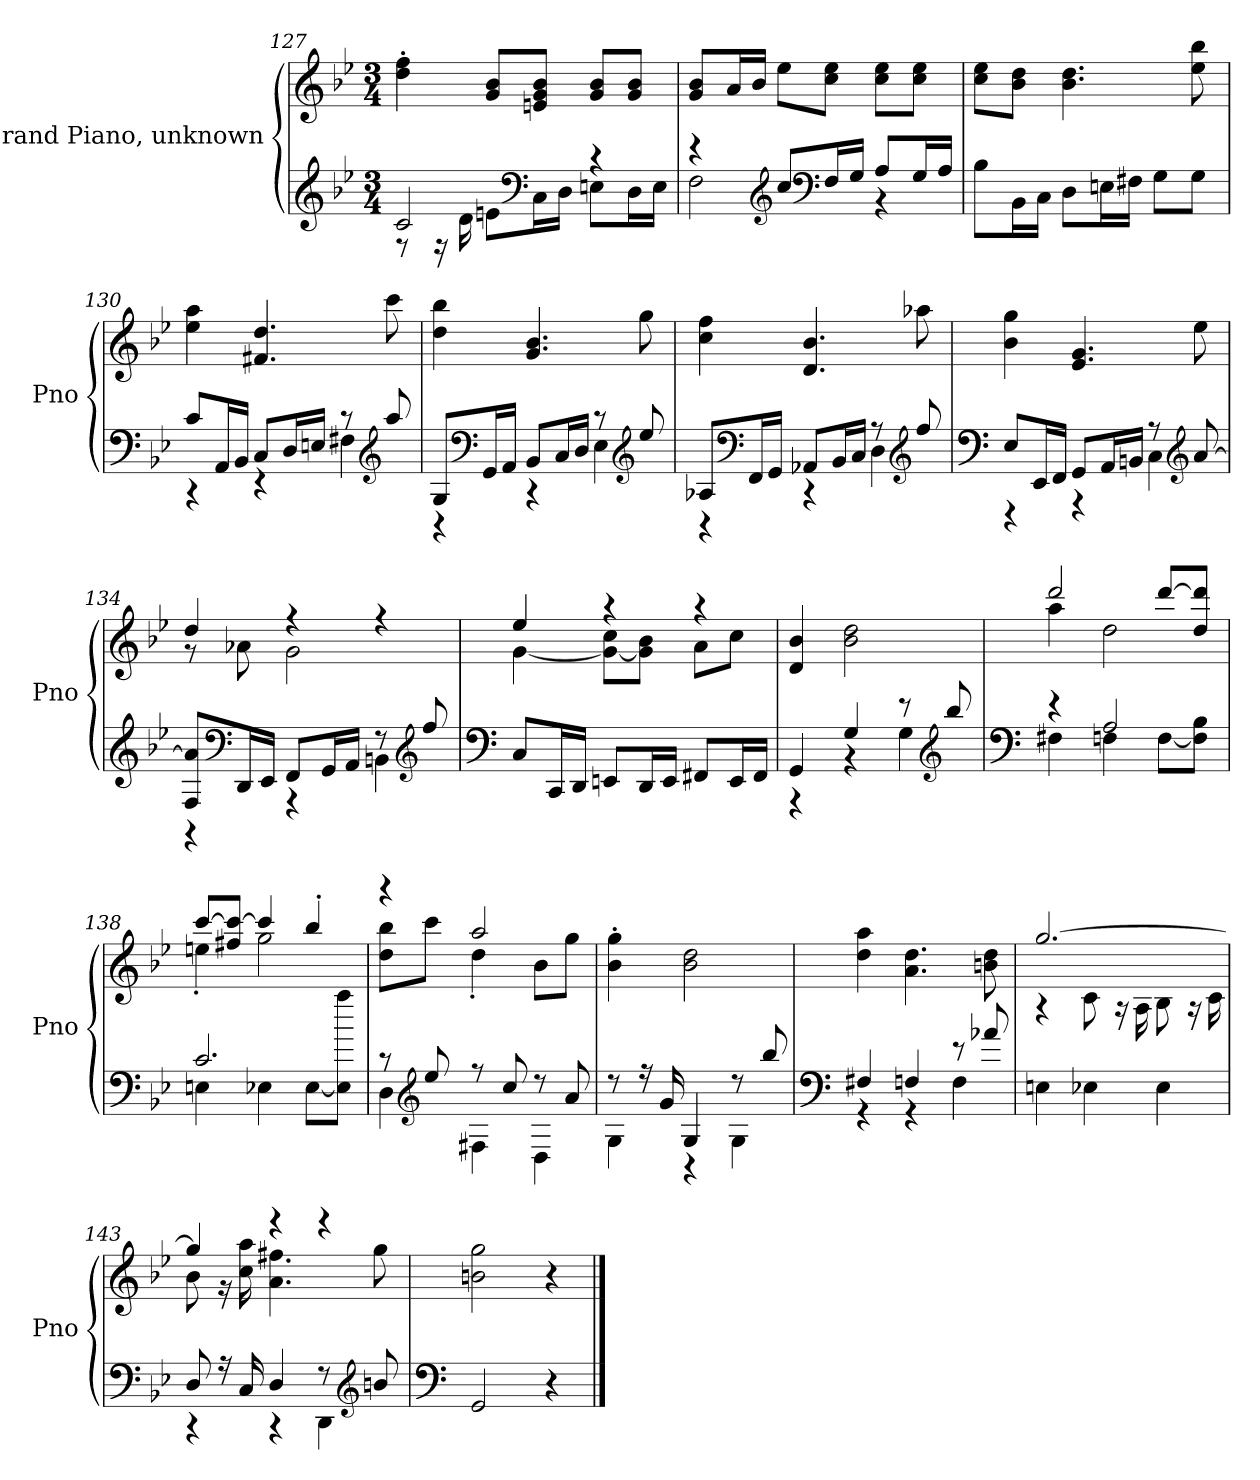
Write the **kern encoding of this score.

**kern	**kern
*part1	*part1
*staff2	*staff1
*I"Grand Piano, unknown	*
*I'Pno	*
!!LO:LB:g=z
*clefG2	*clefG2
*k[b-e-]	*k[b-e-]
*M3/4	*M3/4
=127	=127
*^	*
2c/	8r	4dd\' 4ff\'
.	16r	.
.	16d\	.
.	8en\L	8g/ 8b-/L
*clefF4	*	*
.	16C\L	8en/ 8g/ 8b-/J
.	16D\JJ	.
4r	8En\L	8g/ 8b-/L
.	16D\L	8g/ 8b-/J
.	16E\JJ	.
=128	=128	=128
4r	2F\	8g/ 8b-/L
.	.	16a/L
.	.	16b-/JJ
*clefG2	*	*
8cc/L	.	8ee-\L
*clefF4	*	*
16F/L	.	8cc\ 8ee-\J
16G/JJ	.	.
8A/L	4r	8cc\ 8ee-\L
16G/L	.	8cc\ 8ee-\J
16A/JJ	.	.
*v	*v	*
=129	=129
8B-\L	8cc\ 8ee-\L
16BB-\L	8b-\ 8dd\J
16C\JJ	.
8D\L	4.b-\ 4.dd\
16En\L	.
16F#X\JJ	.
8G\L	.
8G\J	8ee-\ 8bb-\
=130	=130
*^	*
8c/L	4r	4ee-\ 4aa\
16AA/L	.	.
16BB-/JJ	.	.
8C/L	4r	4.f#X/ 4.dd/
16D/L	.	.
16En/JJ	.	.
8r	4F#X\	.
*clefG2	*	*
8aa/	.	8ccc\
!!LO:PB:g=z
=131	=131	=131
8G/L	4r	4dd\ 4bb-\
*clefF4	*	*
16GG/L	.	.
16AA/JJ	.	.
8BB-/L	4r	4.g/ 4.b-/
16C/L	.	.
16D/JJ	.	.
8r	4E-\	.
*clefG2	*	*
8ee-/	.	8gg\
=132	=132	=132
8A-X/L	4r	4cc\ 4ff\
*clefF4	*	*
16FF/L	.	.
16GG/JJ	.	.
8AA-X/L	4r	4.d/ 4.b-/
16BB-/L	.	.
16C/JJ	.	.
8r	4D\	.
*clefG2	*	*
8ff/	.	8aa-X\
=133	=133	=133
*clefF4	*	*
8E-/L	4r	4b-\ 4gg\
16EE-/L	.	.
16FF/JJ	.	.
8GG/L	4r	4.e-/ 4.g/
16AA/L	.	.
16BBn/JJ	.	.
8r	4C\	.
*clefG2	*	*
[8a/	.	8ee-\
!!LO:LB:g=z
=134	=134	=134
*	*	*^
8F/ 8a/]L	4r	4dd/	8r
*clefF4	*	*	*
16DD/L	.	.	8a-X\
16EE-/JJ	.	.	.
8FF/L	4r	4r	2g\
16GG/L	.	.	.
16AA/JJ	.	.	.
8r	4BBn\	4r	.
*clefG2	*	*	*
8ff/	.	.	.
*v	*v	*	*
=135	=135	=135
*clefF4	*	*
8C/L	4ee-/	[4g\
16CC/L	.	.
16DD/JJ	.	.
8EEn/L	4r	8g\_ 8cc\L
16DD/L	.	8g\] 8b-\J
16EE/JJ	.	.
8FF#X/L	4r	8a\L
16EE/L	.	8cc\J
16FF#/JJ	.	.
*	*v	*v
=136	=136
*^	*
4GG/	4r	4d/ 4b-/
4G/	4r	2b-\ 2dd\
8r	4G\	.
*clefG2	*	*
8bb-/	.	.
=137	=137	=137
*clefF4	*	*
*	*	*^
4r	4F#X\	2ddd/	4aa\
2A/	4Fn\	.	2dd\
.	[8F\L	[8ddd/L	.
.	8F\] 8B-\J	8dd/ 8ddd/]J	.
!!LO:LB:g=z	!!
=138	=138	=138	=138
2.c/	4En\	[8ccc/L	4een'\
.	.	8ff#X/ 8ccc/_J	.
.	4E-X\	4ccc/]	2gg\
.	[8E-\L	4bb-'/	.
.	8E-\] 8aa\J	.	.
=139	=139	=139	=139
8r	4D\	4r	8dd\ 8bb-\L
*clefG2	*	*	*
8ee-/	.	.	8ccc\J
8r	4F#X\	2aa/	4dd'\
8cc/	.	.	.
8r	4D\	.	8b-\L
8a/	.	.	8gg\J
*	*	*v	*v
=140	=140	=140
8r	4G\	4b-\' 4gg\'
16r	.	.
16g/	.	.
4G/	4r	2b-\ 2dd\
8r	4G\	.
8bb-/	.	.
=141	=141	=141
*clefF4	*	*
4F#X/	4r	4dd\ 4aa\
4Fn/	4r	4.a\ 4.dd\
8r	4F\	.
8a-X/	.	8bn\ 8dd\
*v	*v	*
=142	=142
*	*^
4En\	[2.gg/	4r
4E-X\	.	8c\
.	.	16r
.	.	16A\
4E-\	.	8B-\
.	.	16r
.	.	16c\
!!LO:LB:g=z	!!
=143	=143	=143
*^	*	*
8D/	4r	4gg/]	8b-\
16r	.	.	16r
16C/	.	.	16cc\ 16aa\
4D/	4r	4r	4.a\ 4.ff#X\
8r	4DD\	4r	.
*clefG2	*	*	*
8bn/	.	.	8gg\
*v	*v	*	*
*	*v	*v
=144	=144
*clefF4	*
2GG/	2bn\ 2gg\
4r	4r
==	==
*-	*-
